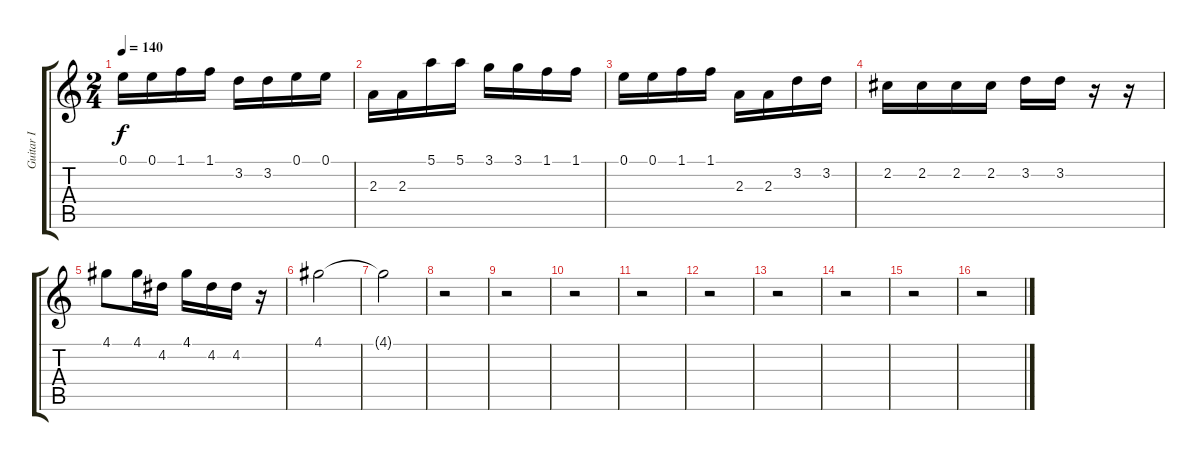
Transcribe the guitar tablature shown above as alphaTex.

\track ("Guitar I" "Guitar I") {instrument distortionguitar}
\staff {score tabs}
\tuning (E4 B3 G3 D3 A2 E2) {hide}
\ts (2 4)
\tempo 140
\clef g2
\ks c
0.1.16{dy f} 0.1.16 1.1.16 1.1.16 3.2.16 3.2.16 0.1.16 0.1.16 |
2.3.16 2.3.16 5.1.16 5.1.16 3.1.16 3.1.16 1.1.16 1.1.16 |
0.1.16 0.1.16 1.1.16 1.1.16 2.3.16 2.3.16 3.2.16 3.2.16 |
2.2.16 2.2.16 2.2.16 2.2.16 3.2.16 3.2.16 r.16 r.16 |
4.1.8 4.1.16 4.2.16 4.1.16 4.2.16 4.2.16 r.16 |
4.1.2 |
4.1{t}.2 |
r.2 |
r.2 |
r.2 |
r.2 |
r.2 |
r.2 |
r.2 |
r.2 |
r.2
